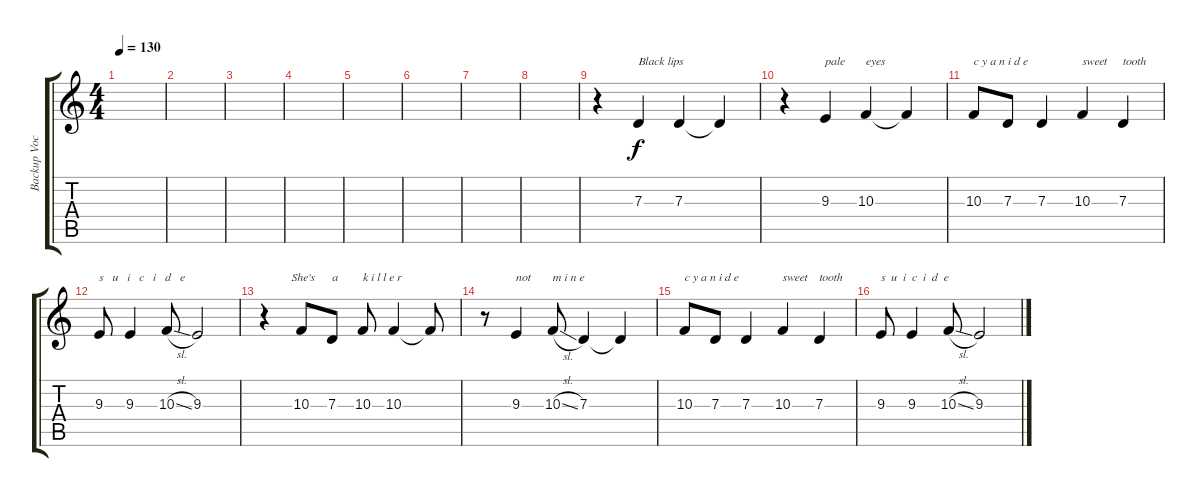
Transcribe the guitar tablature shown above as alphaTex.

\track ("Backup Vocal" "Backup Voc") {instrument englishhorn}
\staff {score tabs}
\tuning (E4 B3 G3 D3 A2 D2) {hide}
\ts (4 4)
\tempo 130
\clef g2
\ks c
|
|
|
|
|
|
|
|
r.4 7.3.4{txt "Black lips" dy f} 7.3.4 7.3{t}.4 |
r.4 9.3.4{txt "pale"} 10.3.4{txt "eyes"} 10.3{t}.4 |
10.3.8{txt "c y a n i d e"} 7.3.8 7.3.4 10.3.4{txt "sweet"} 7.3.4{txt "tooth"} |
9.3.8{txt "s   u   i   c   i   d   e"} 9.3.4 10.3{sl}.8 9.3.2 |
r.4{txt "         She's"} 10.3.8 7.3.8{txt "a"} 10.3.8{txt "k i l l e r"} 10.3.4 10.3{t}.8 |
r.8 9.3.4{txt "not"} 10.3{sl}.8{txt "m i n e"} 7.3.4 7.3{t}.4 |
10.3.8{txt "c y a n i d e"} 7.3.8 7.3.4 10.3.4{txt "sweet"} 7.3.4{txt "tooth"} |
9.3.8{txt "s  u  i  c  i  d  e"} 9.3.4 10.3{sl}.8 9.3.2
